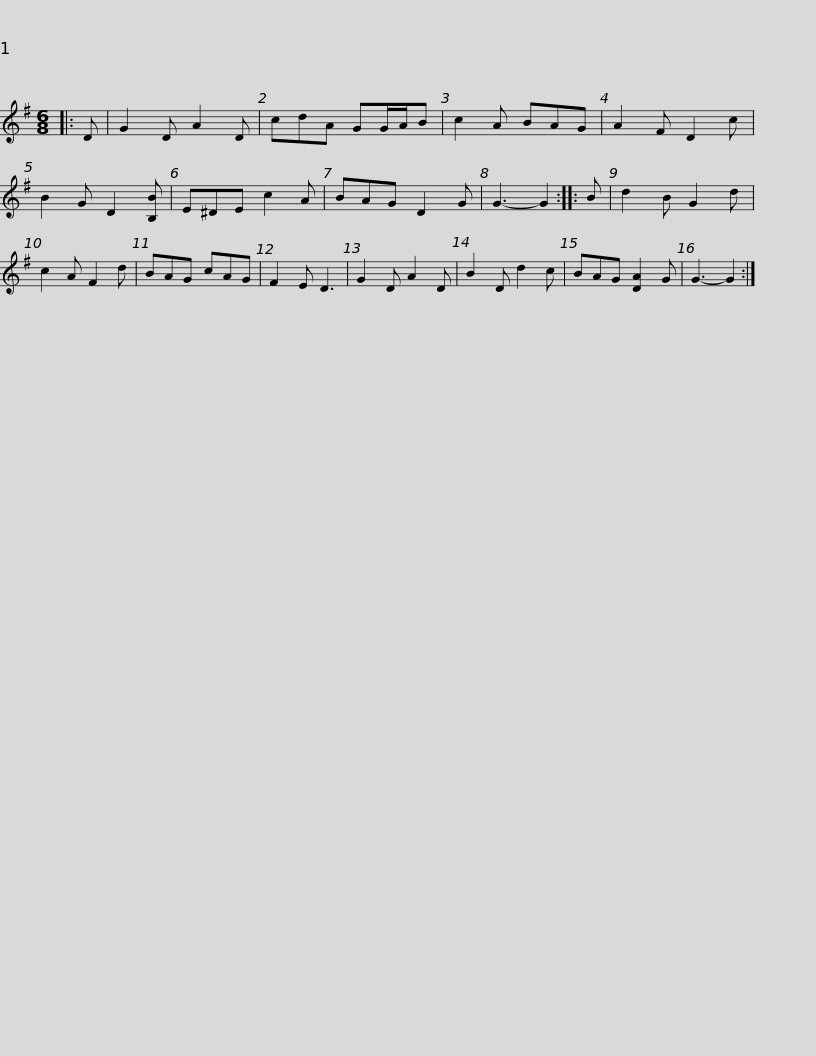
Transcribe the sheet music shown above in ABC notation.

X:1
L:1/8
M:6/8
I:linebreak $
K:G
V:1 treble
V:1
|: D | G2 D A2 D | cdA GG/A/B | c2 A BAG | A2 F D2 c | %5
 B2 G D2 [B,B] | E^DE c2 A | BAG D2 G |$ G3- G2 :: B | %10
 d2 B G2 d | c2 A F2 d | BAG cAG | F2 E D3 | G2 D A2 D | %15
 B2 D d2 c | BAG [DA]2 G | G3- G2 :| %18
